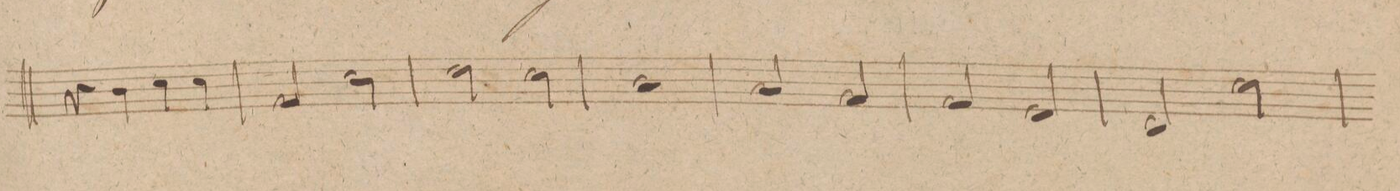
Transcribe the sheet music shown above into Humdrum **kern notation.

**kern	**dynam
*I"Trombone Baſso.	*
*clefF4	*
*k[]	*
*met(c|)	*
*M2/2	*
4r	.
4D\	.
4E\	.
4E\	.
=36	=36
2AA/	.
2E\	.
=37	=37
2F\	.
2E\	.
=38	=38
1D	.
=39	=39
2C/	.
2BB/	.
=40	=40
2AA/	.
2GG/	.
=41	=41
2FF/	.
2F\	.
=42	=42
*-	*-
